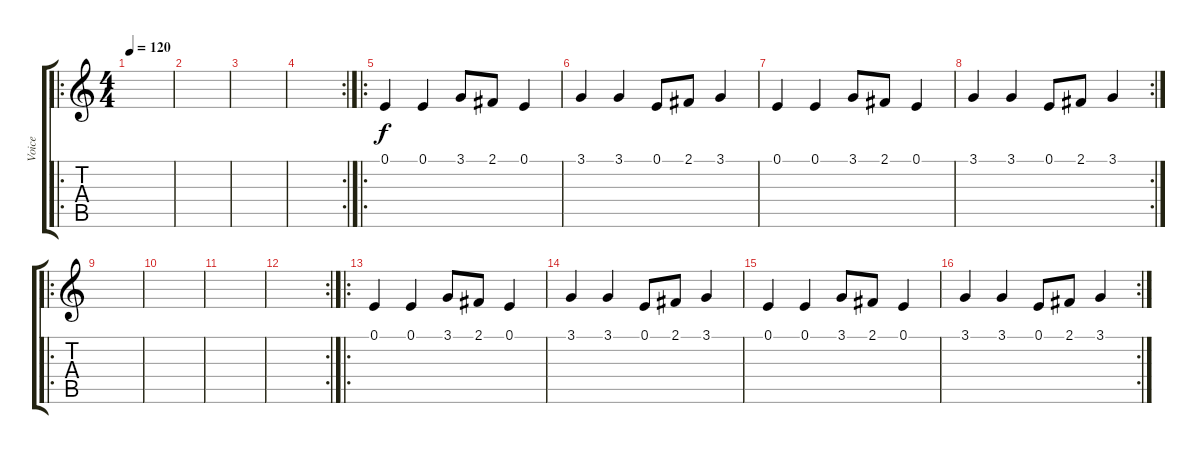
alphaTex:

\track ("Voice" "Voice") {instrument violin}
\staff {score tabs}
\tuning (E4 B3 G3 D3 A2 E2) {hide}
\ro
\ts (4 4)
\tempo 120
\clef g2
\ks c
|
|
|
\rc 2
|
\ro
0.1.4 0.1.4 3.1.8 2.1.8 0.1.4 |
3.1.4 3.1.4 0.1.8 2.1.8 3.1.4 |
0.1.4 0.1.4 3.1.8 2.1.8 0.1.4 |
\rc 2
3.1.4 3.1.4 0.1.8 2.1.8 3.1.4 |
\ro
|
|
|
\rc 2
|
\ro
0.1.4 0.1.4 3.1.8 2.1.8 0.1.4 |
3.1.4 3.1.4 0.1.8 2.1.8 3.1.4 |
0.1.4 0.1.4 3.1.8 2.1.8 0.1.4 |
\rc 2
3.1.4 3.1.4 0.1.8 2.1.8 3.1.4
